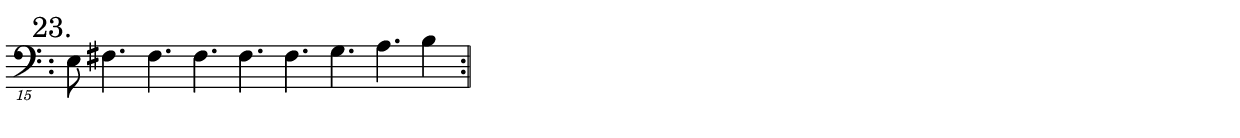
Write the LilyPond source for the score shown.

\version "2.19.80"


phrase = \relative c,, {

  \clef "bass_15"
  \mark "23." 
  \cadenzaOn
  e8 fis4. fis fis fis fis g a b4

}

\score {
  \midi { }
  \defineBarLine ":" #'("" ":" "")
  \new Staff = "phrase" {
    \bar ":"
    \phrase
    \set Score.repeatCommands = #'(end-repeat)
  }
  \layout {
    \context { \Staff
      \remove Time_signature_engraver
      \override BarLine.hair-thickness = #-1
      \override BarLine.thick-thickness = #-1
    }
  }
}
\header { tagline = "" }
\paper {
  top-margin = 1
  bottom-margin = 1
  left-margin = 1
  right-margin = 1
  indent = 0
}

